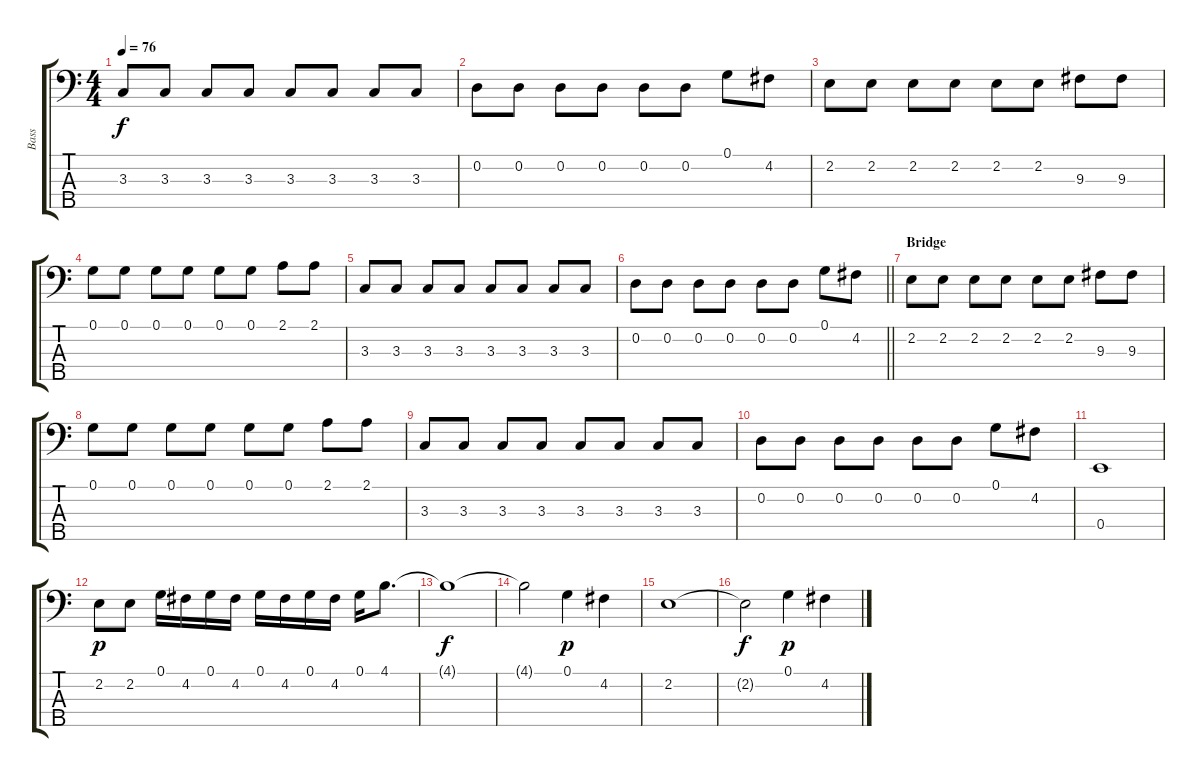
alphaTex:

\track ("Bass" "Bass") {instrument electricbassfinger}
\staff {score tabs}
\tuning (G2 D2 A1 E1 B0) {hide}
\ts (4 4)
\tempo 76
\clef f4
\ks c
3.3.8{dy f} 3.3.8 3.3.8 3.3.8 3.3.8 3.3.8 3.3.8 3.3.8 |
0.2.8 0.2.8 0.2.8 0.2.8 0.2.8 0.2.8 0.1.8 4.2.8 |
2.2.8 2.2.8 2.2.8 2.2.8 2.2.8 2.2.8 9.3.8 9.3.8 |
0.1.8 0.1.8 0.1.8 0.1.8 0.1.8 0.1.8 2.1.8 2.1.8 |
3.3.8 3.3.8 3.3.8 3.3.8 3.3.8 3.3.8 3.3.8 3.3.8 |
\barLineRight lightlight
0.2.8 0.2.8 0.2.8 0.2.8 0.2.8 0.2.8 0.1.8 4.2.8 |
\section ("" "Bridge")
2.2.8 2.2.8 2.2.8 2.2.8 2.2.8 2.2.8 9.3.8 9.3.8 |
0.1.8 0.1.8 0.1.8 0.1.8 0.1.8 0.1.8 2.1.8 2.1.8 |
3.3.8 3.3.8 3.3.8 3.3.8 3.3.8 3.3.8 3.3.8 3.3.8 |
0.2.8 0.2.8 0.2.8 0.2.8 0.2.8 0.2.8 0.1.8 4.2.8 |
0.4.1 |
2.2.8{dy p} 2.2.8 0.1.16 4.2.16 0.1.16 4.2.16 0.1.16 4.2.16 0.1.16 4.2.16 0.1.16 4.1.8{d} |
4.1{t}.1{dy f} |
4.1{t}.2 0.1.4{dy p} 4.2.4 |
2.2.1 |
2.2{t}.2{dy f} 0.1.4{dy p} 4.2.4
